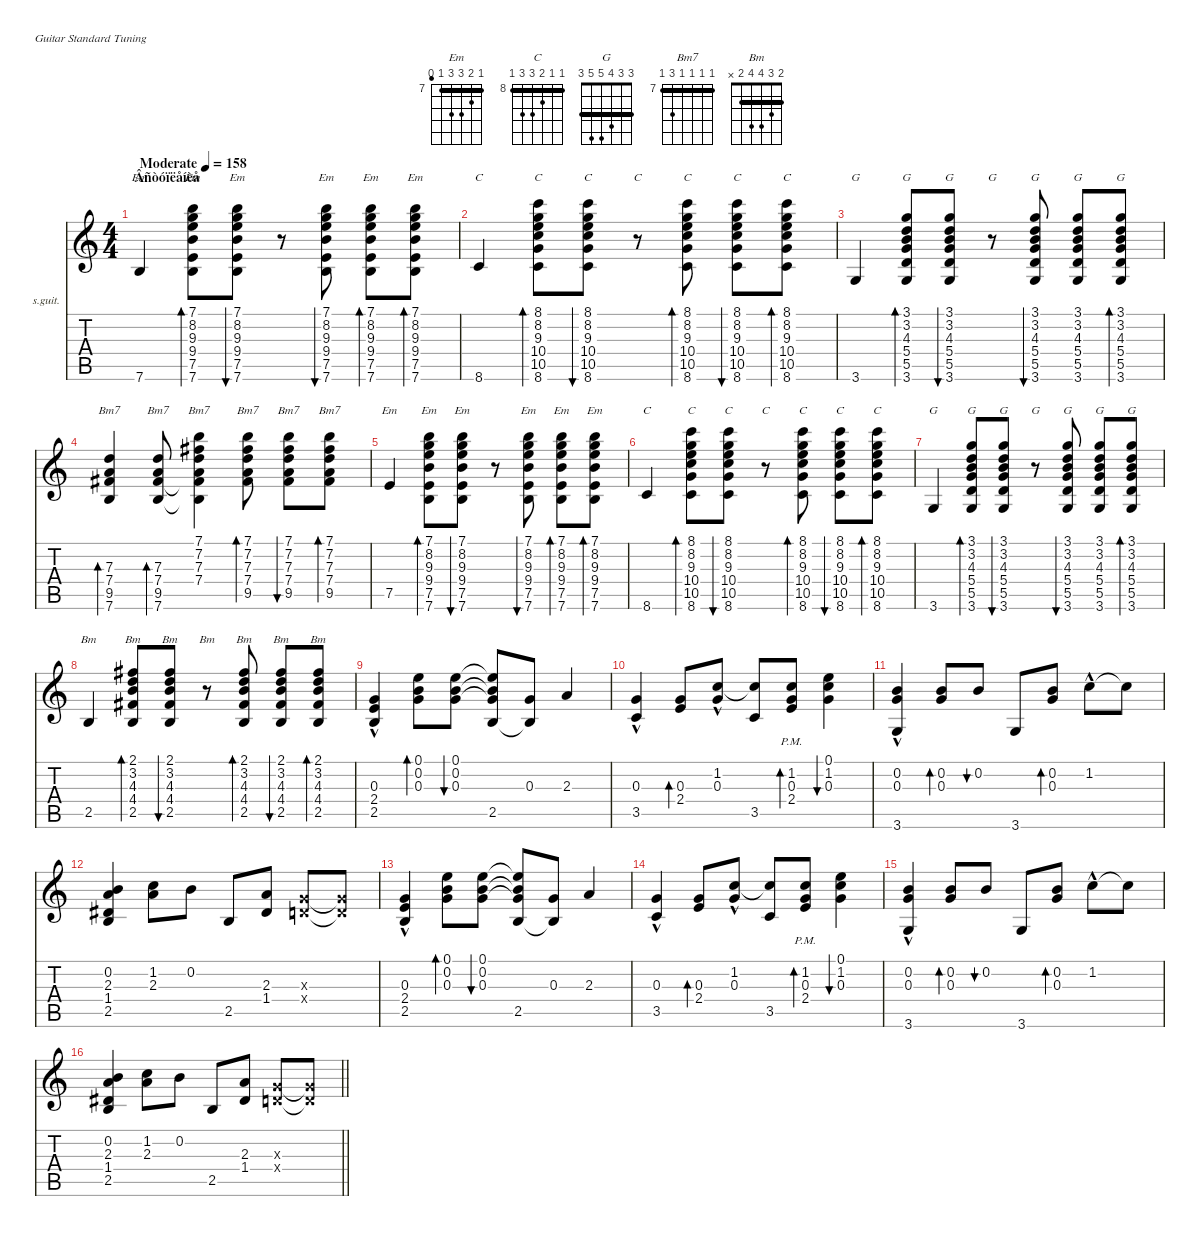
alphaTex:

\defaultSystemsLayout 4
\hideDynamics
\bracketExtendMode nobrackets
\firstSystemTrackNameOrientation horizontal
\otherSystemsTrackNameOrientation horizontal
\track ("Гитара" "s.guit.") {instrument acousticguitarsteel}
\staff {score tabs}
\tuning (E4 B3 G3 D3 A2 E2)
\chord ("Em" 7 8 9 9 7 6) {firstfret 7 barre 7}
\chord ("C" 8 8 9 10 10 8) {firstfret 8 barre (8 8)}
\chord ("G" 3 3 4 5 5 3) {barre (3 3)}
\chord ("Bm7" 7 7 7 7 9 7) {firstfret 7 barre (7 7 7 7)}
\chord ("Bm" 2 3 4 4 2 x) {barre 2}
\ts (4 4)
\beaming (8 2 2 2 2)
\section ("" "Âñòóïëåíèå")
\tempo (158 "Moderate")
\clef g2
\ks c
7.6.4{ch "Em" dy f instrument acousticguitarsteel beam Up} (7.1 8.2 9.3 9.4 7.5 7.6).8{bd 60 ch "Em" beam Down} (7.1 8.2 9.3 9.4 7.5 7.6).8{bu 60 ch "Em" beam Down} r.8{beam Down} (7.1 8.2 9.3 9.4 7.5 7.6).8{bu 60 ch "Em" beam Down} (7.1 8.2 9.3 9.4 7.5 7.6).8{bd 30 ch "Em" beam Down} (7.1 8.2 9.3 9.4 7.5 7.6).8{bd 30 ch "Em" beam Down} |
8.6.4{ch "C" beam Up} (8.1 8.2 9.3 10.4 10.5 8.6).8{bd 30 ch "C" beam Down} (8.1 8.2 9.3 10.4 10.5 8.6).8{bu 30 ch "C" beam Down} r.8{ch "C" beam Down} (8.1 8.2 9.3 10.4 10.5 8.6).8{bd 30 ch "C" beam Down} (8.1 8.2 9.3 10.4 10.5 8.6).8{bu 30 ch "C" beam Down} (8.1 8.2 9.3 10.4 10.5 8.6).8{bd 30 ch "C" beam Down} |
3.6.4{ch "G" beam Up} (3.1 3.2 4.3 5.4 5.5 3.6).8{bd 30 ch "G" beam Up} (3.1 3.2 4.3 5.4 5.5 3.6).8{bu 30 ch "G" beam Up} r.8{ch "G" beam Up} (3.1 3.2 4.3 5.4 5.5 3.6).8{bu 30 ch "G" beam Up} (3.1 3.2 4.3 5.4 5.5 3.6).8{ch "G" beam Up} (3.1 3.2 4.3 5.4 5.5 3.6).8{bd 30 ch "G" beam Up} |
(7.3 7.4 9.5{acc #} 7.6).4{bd 30 ch "Bm7" beam Up} (7.3 7.4 9.5{acc #} 7.6).8{bd 30 ch "Bm7" beam Up} (7.1 7.2{acc #} 7.3 7.4 9.5{t acc #} 7.6{t}).4{ch "Bm7" beam Down} (7.1 7.2{acc #} 7.3 7.4 9.5{acc #}).8{bd 30 ch "Bm7" beam Down} (7.1 7.2{acc #} 7.3 7.4 9.5{acc #}).8{bu 30 ch "Bm7" beam Down} (7.1 7.2{acc #} 7.3 7.4 9.5{acc #}).8{bd 30 ch "Bm7" beam Down} |
7.5.4{ch "Em" beam Up} (7.1 8.2 9.3 9.4 7.5 7.6).8{bd 60 ch "Em" beam Down} (7.1 8.2 9.3 9.4 7.5 7.6).8{bu 60 ch "Em" beam Down} r.8{beam Down} (7.1 8.2 9.3 9.4 7.5 7.6).8{bu 60 ch "Em" beam Down} (7.1 8.2 9.3 9.4 7.5 7.6).8{bd 30 ch "Em" beam Down} (7.1 8.2 9.3 9.4 7.5 7.6).8{bd 30 ch "Em" beam Down} |
8.6.4{ch "C" beam Up} (8.1 8.2 9.3 10.4 10.5 8.6).8{bd 30 ch "C" beam Down} (8.1 8.2 9.3 10.4 10.5 8.6).8{bu 30 ch "C" beam Down} r.8{ch "C" beam Down} (8.1 8.2 9.3 10.4 10.5 8.6).8{bd 30 ch "C" beam Down} (8.1 8.2 9.3 10.4 10.5 8.6).8{bu 30 ch "C" beam Down} (8.1 8.2 9.3 10.4 10.5 8.6).8{bd 30 ch "C" beam Down} |
3.6.4{ch "G" beam Up} (3.1 3.2 4.3 5.4 5.5 3.6).8{bd 30 ch "G" beam Up} (3.1 3.2 4.3 5.4 5.5 3.6).8{bu 30 ch "G" beam Up} r.8{ch "G" beam Up} (3.1 3.2 4.3 5.4 5.5 3.6).8{bu 30 ch "G" beam Up} (3.1 3.2 4.3 5.4 5.5 3.6).8{ch "G" beam Up} (3.1 3.2 4.3 5.4 5.5 3.6).8{bd 30 ch "G" beam Up} |
2.5.4{ch "Bm" beam Up} (2.1{acc #} 3.2 4.3 4.4{acc #} 2.5).8{bd 30 ch "Bm" beam Up} (2.1{acc #} 3.2 4.3 4.4{acc #} 2.5).8{bu 30 ch "Bm" beam Up} r.8{ch "Bm" beam Up} (2.1{acc #} 3.2 4.3 4.4{acc #} 2.5).8{bd 30 ch "Bm" beam Up} (2.1{acc #} 3.2 4.3 4.4{acc #} 2.5).8{bu 30 ch "Bm" beam Up} (2.1{acc #} 3.2 4.3 4.4{acc #} 2.5).8{bd 30 ch "Bm" beam Up} |
(0.3{hac} 2.4 2.5).4{beam Up} (0.1 0.2 0.3).8{bd 30 beam Down} (0.1 0.2 0.3).8{bu 30 beam Down} (0.1{t} 0.2{t} 0.3{t} 2.5).8{beam Up} (0.3 2.5{t}).8{beam Up} 2.3.4{beam Up} |
(0.3{hac} 3.5).4{beam Up} (0.3 2.4).8{bd 30 beam Up} (1.2{hac} 0.3).8{beam Up} (1.2{t} 3.5).8{beam Up} (1.2{pm} 0.3 2.4).8{bd 30 beam Up} (0.1 1.2 0.3).4{bu 30 beam Down} |
(0.2{hac} 0.3 3.6).4{beam Up} (0.2 0.3).8{bd 30 beam Up} 0.2.8{bu 30 beam Up} 3.6.8{beam Up} (0.2 0.3).8{bd 30 beam Up} 1.2{hac}.8{beam Down} 1.2{t}.8{beam Down} |
(0.2 2.3 1.4{acc #} 2.5).4{beam Up} (1.2 2.3).8{beam Down} 0.2.8{beam Down} 2.5.8{beam Up} (2.3 1.4{acc #}).8{beam Up} (0.3{x} 0.4{x}).8{beam Up} (0.3{x t} 0.4{x t}).8{beam Up} |
(0.3{hac} 2.4 2.5).4{beam Up} (0.1 0.2 0.3).8{bd 30 beam Down} (0.1 0.2 0.3).8{bu 30 beam Down} (0.1{t} 0.2{t} 0.3{t} 2.5).8{beam Up} (0.3 2.5{t}).8{beam Up} 2.3.4{beam Up} |
(0.3{hac} 3.5).4{beam Up} (0.3 2.4).8{bd 30 beam Up} (1.2{hac} 0.3).8{beam Up} (1.2{t} 3.5).8{beam Up} (1.2{pm} 0.3 2.4).8{bd 30 beam Up} (0.1 1.2 0.3).4{bu 30 beam Down} |
(0.2{hac} 0.3 3.6).4{beam Up} (0.2 0.3).8{bd 30 beam Up} 0.2.8{bu 30 beam Up} 3.6.8{beam Up} (0.2 0.3).8{bd 30 beam Up} 1.2{hac}.8{beam Down} 1.2{t}.8{beam Down} |
\barLineRight lightlight
(0.2 2.3 1.4{acc #} 2.5).4{beam Up} (1.2 2.3).8{beam Down} 0.2.8{beam Down} 2.5.8{beam Up} (2.3 1.4{acc #}).8{beam Up} (0.3{x} 0.4{x}).8{beam Up} (0.3{x t} 0.4{x t}).8{beam Up}
